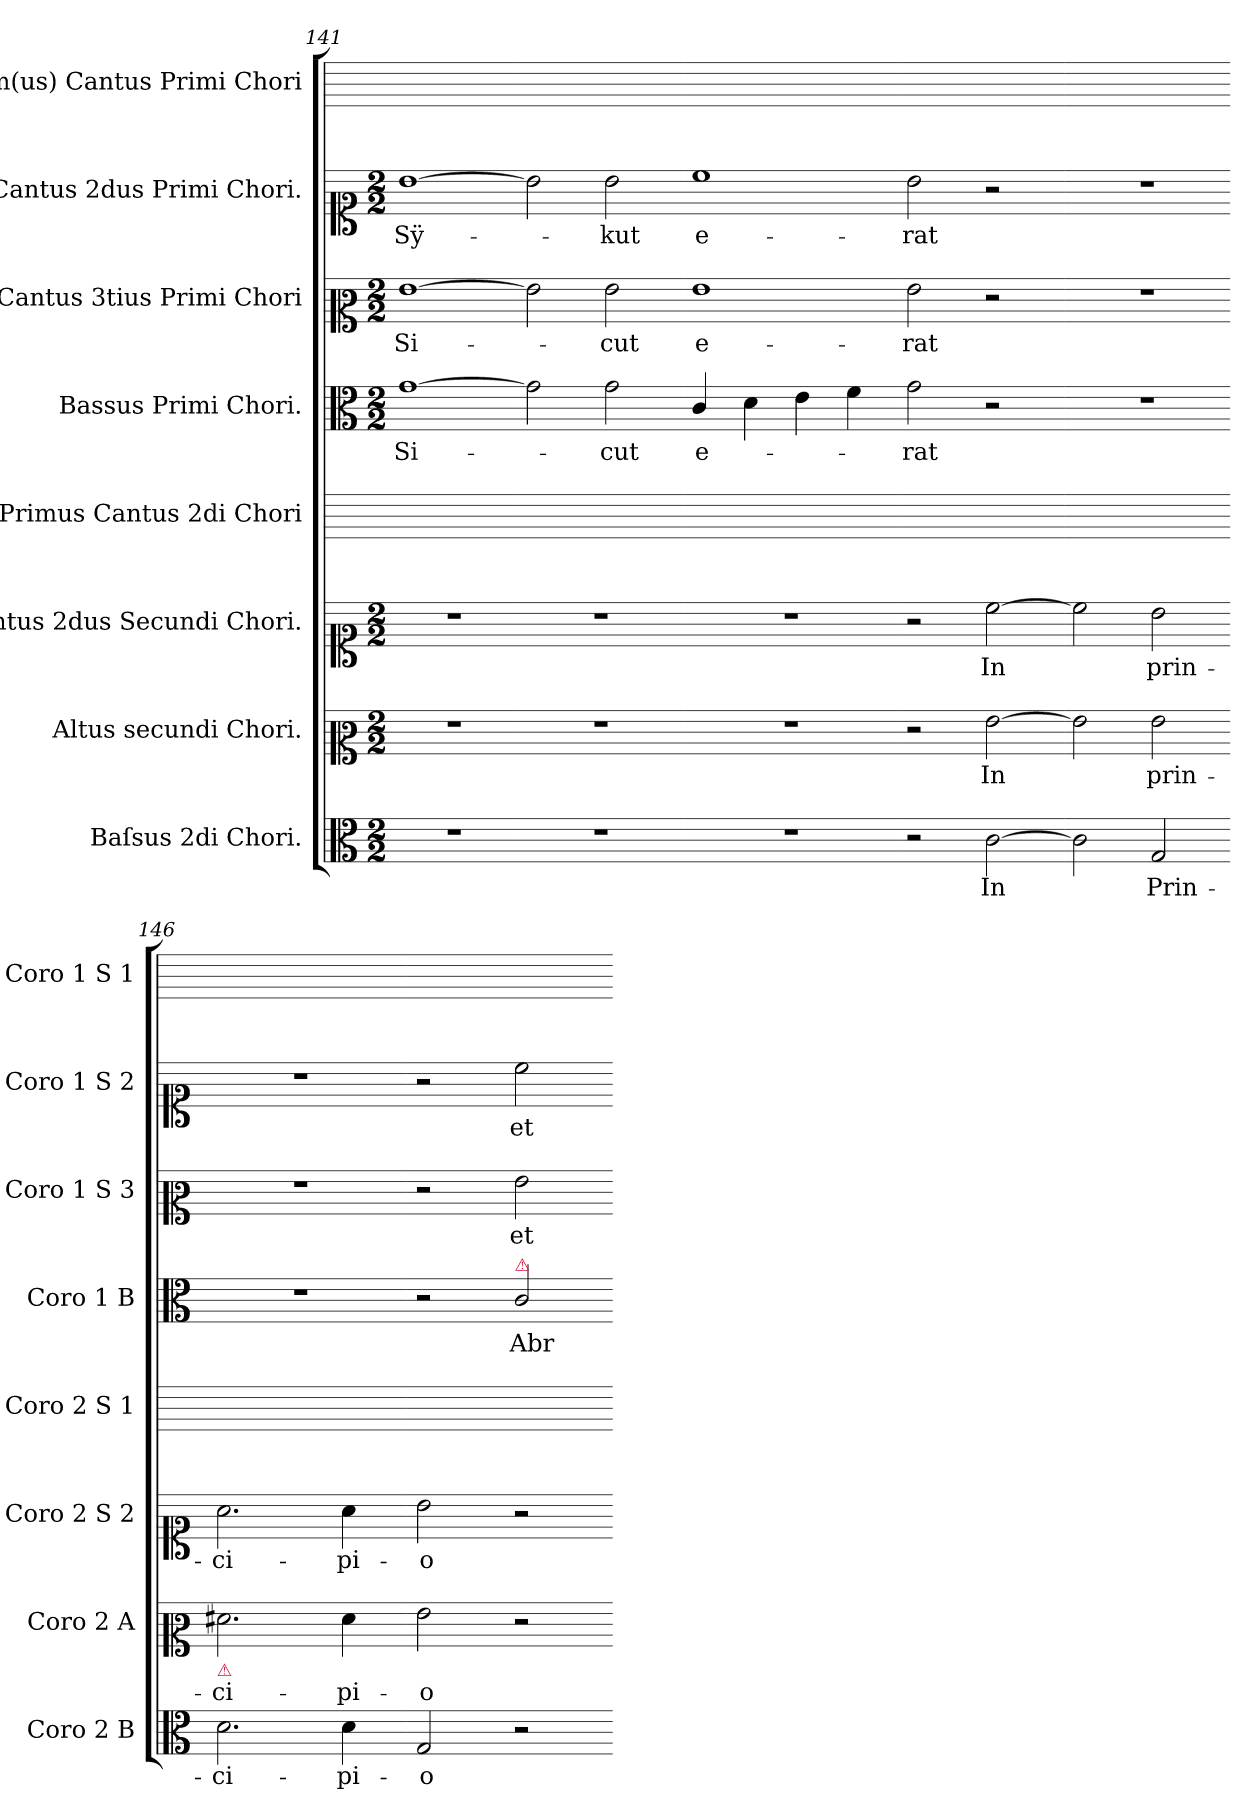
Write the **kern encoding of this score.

**kern	**text	**kern	**text	**kern	**text	**kern	**kern	**text	**kern	**text	**kern	**text	**kern
*part8	*part8	*part7	*part7	*part6	*part6	*part5	*part4	*part4	*part3	*part3	*part2	*part2	*part1
*staff8	*staff8	*staff7	*staff7	*staff6	*staff6	*staff5	*staff4	*staff4	*staff3	*staff3	*staff2	*staff2	*staff1
*I"Baſsus 2di Chori.	*	*I"Altus secundi Chori.	*	*I"Cantus 2dus Secundi Chori.	*	*I"Primus Cantus 2di Chori	*I"Bassus Primi Chori.	*	*I"Cantus 3tius Primi Chori	*	*I"Cantus 2dus Primi Chori.	*	*I"1m(us) Cantus Primi Chori
*I'Coro 2 B	*	*I'Coro 2 A	*	*I'Coro 2 S 2	*	*I'Coro 2 S 1	*I'Coro 1 B	*	*I'Coro 1 S 3	*	*I'Coro 1 S 2	*	*I'Coro 1 S 1
*clefC3	*	*clefC2	*	*clefC1	*	*	*clefC3	*	*clefC2	*	*clefC1	*	*
*k[]	*	*k[]	*	*k[]	*	*k[]	*k[]	*	*k[]	*	*k[]	*	*k[]
*C:	*	*C:	*	*C:	*	*C:	*C:	*	*C:	*	*C:	*	*C:
*M2/2	*	*M2/2	*	*M2/2	*	*	*M2/2	*	*M2/2	*	*M2/2	*	*
=141	=141	=141	=141	=141	=141	=141	=141	=141	=141	=141	=141	=141	=141
1r	.	1r	.	1r	.	1ryy	[1g	Si-	[1g	Si-	[1b	Sÿ-	1ryy
=142-	=142-	=142-	=142-	=142-	=142-	=142-	=142-	=142-	=142-	=142-	=142-	=142-	=142-
1r	.	1r	.	1r	.	1ryy	2g]	.	2g]	.	2b]	.	1ryy
.	.	.	.	.	.	.	2g\	-cut	2g\	-cut	2b\	-kut	.
=143-	=143-	=143-	=143-	=143-	=143-	=143-	=143-	=143-	=143-	=143-	=143-	=143-	=143-
1r	.	1r	.	1r	.	1ryy	4c/	e-	1g	e-	1cc	e-	1ryy
.	.	.	.	.	.	.	4d\	.	.	.	.	.	.
.	.	.	.	.	.	.	4e\	.	.	.	.	.	.
.	.	.	.	.	.	.	4f\	.	.	.	.	.	.
=144-	=144-	=144-	=144-	=144-	=144-	=144-	=144-	=144-	=144-	=144-	=144-	=144-	=144-
2r	.	2r	.	2r	.	1ryy	2g\	-rat	2g\	-rat	2b\	-rat	1ryy
[2c\	In	[2g\	In	[2cc\	In	.	2r	.	2r	.	2r	.	.
=145-	=145-	=145-	=145-	=145-	=145-	=145-	=145-	=145-	=145-	=145-	=145-	=145-	=145-
2c\]	.	2g\]	.	2cc\]	.	1ryy	1r	.	1r	.	1r	.	1ryy
2G/	Prin-	2g\	prin-	2b\	prin-	.	.	.	.	.	.	.	.
=146-	=146-	=146-	=146-	=146-	=146-	=146-	=146-	=146-	=146-	=146-	=146-	=146-	=146-
!	!	!LO:TX:b:color=crimson:t=⚠	!	!	!	!	!	!	!	!	!	!	!
2.d\	-ci-	2.f#X\	-ci-	2.a\	-ci-	1ryy	1r	.	1r	.	1r	.	1ryy
4d\	-pi-	4f#\	-pi-	4a\	-pi-	.	.	.	.	.	.	.	.
=147-	=147-	=147-	=147-	=147-	=147-	=147-	=147-	=147-	=147-	=147-	=147-	=147-	=147-
2G/	-o	2g\	-o	2b\	-o	1ryy	2r	.	2r	.	2r	.	1ryy
!	!	!	!	!	!	!	!LO:TX:a:color=crimson:t=⚠	!	!	!	!	!	!
2r	.	2r	.	2r	.	.	2c/	Abr	2g\	et	2cc\	et	.
=-	=-	=-	=-	=-	=-	=-	=-	=-	=-	=-	=-	=-	=-
*-	*-	*-	*-	*-	*-	*-	*-	*-	*-	*-	*-	*-	*-
